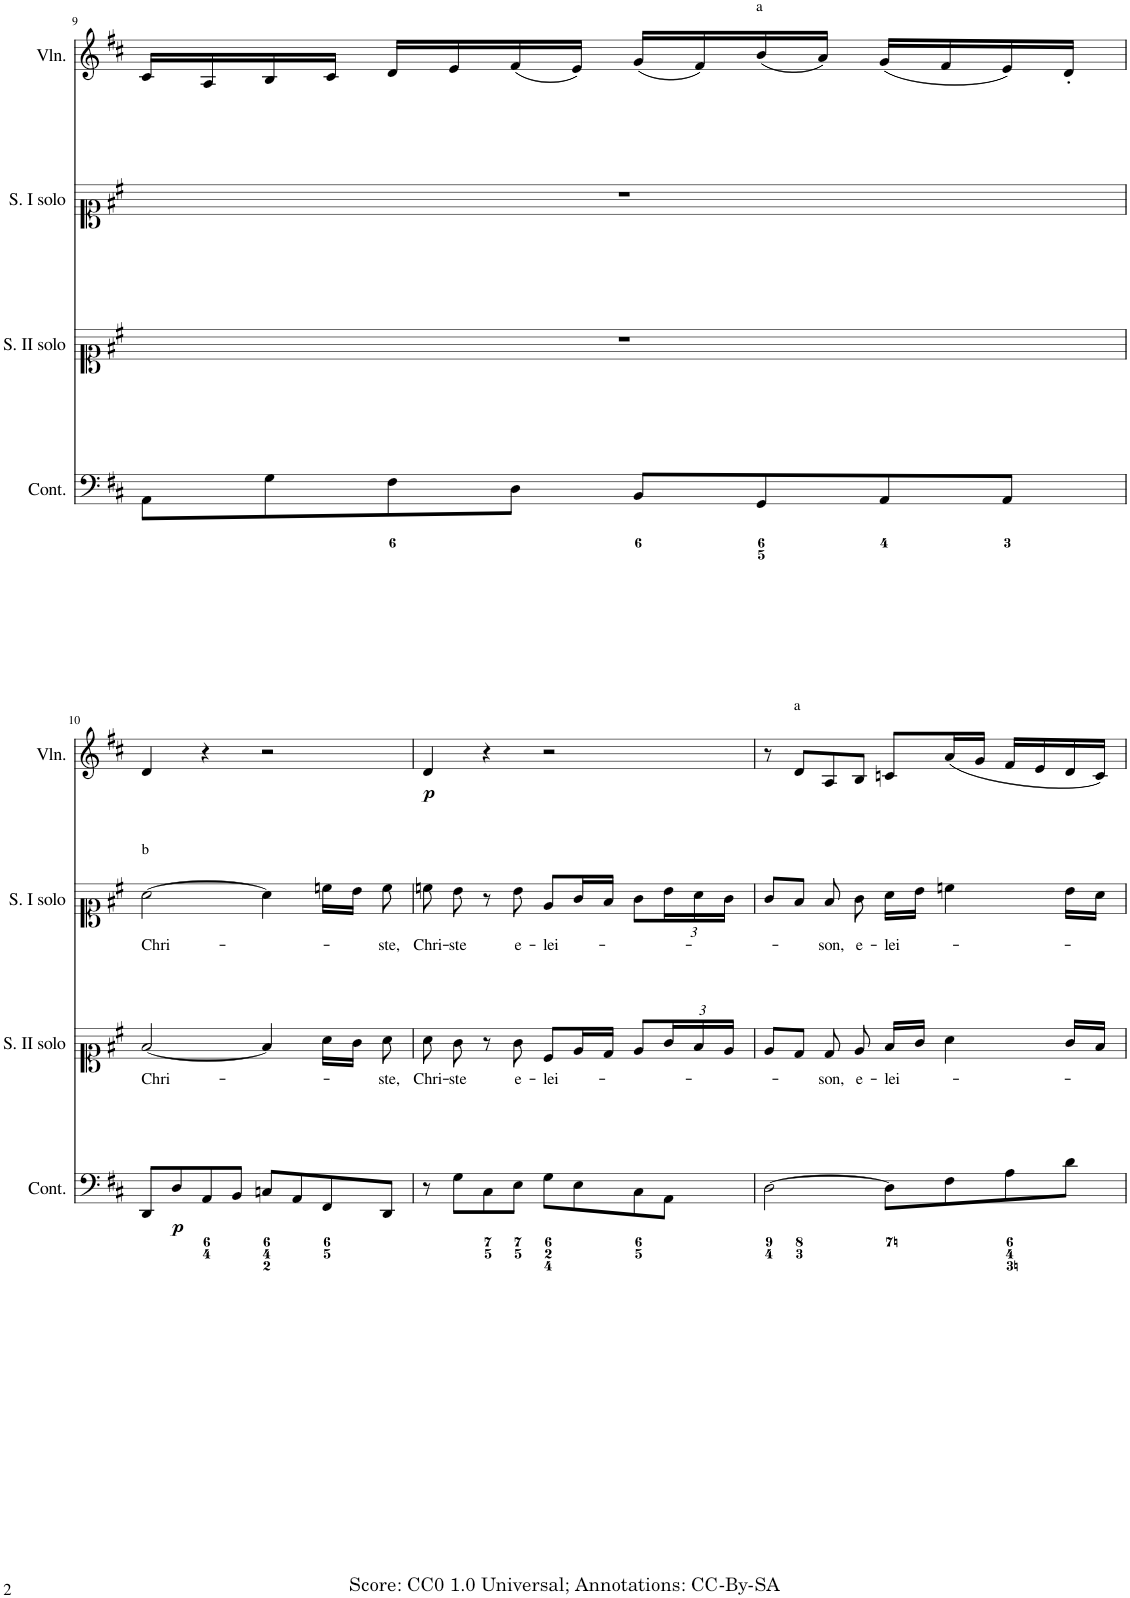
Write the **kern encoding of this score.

**kern	**dynam	**kern	**text	**kern	**text	**kern	**dynam
*part4	*part4	*part3	*part3	*part2	*part2	*part1	*part1
*staff4	*staff4	*staff3	*staff3	*staff2	*staff2	*staff1	*staff1
*I"Continuo	*	*I"Soprano II solo	*	*I"Soprano I solo	*	*I"Violino I &amp; II	*
*I'Cont.	*	*I'S. II solo	*	*I'S. I solo	*	*I'Vln.	*
!!LO:PB:g=z
*clefF4	*	*clefC1	*	*clefC1	*	*clefG2	*
*	*	*	*	*Trd-7c-12	*	*	*
*k[f#c#]	*	*k[f#c#]	*	*k[f#c#]	*	*k[f#c#]	*
*M4/4	*	*M4/4	*	*M4/4	*	*M4/4	*
*met(c)	*	*met(c)	*	*met(c)	*	*met(c)	*
=9	=9	=9	=9	=9	=9	=9	=9
8AA\L	.	1r	.	1r	.	16c#/LL	.
.	.	.	.	.	.	16A/	.
8G\	.	.	.	.	.	16B/	.
.	.	.	.	.	.	16c#/JJ	.
8F#\	.	.	.	.	.	16d/LL	.
.	.	.	.	.	.	16e/	.
8D\J	.	.	.	.	.	(16f#/	.
.	.	.	.	.	.	16e/JJ)	.
8BB/L	.	.	.	.	.	(16g/LL	.
.	.	.	.	.	.	16f#/)	.
!	!	!	!	!	!	!LO:TX:a:t=a	!
8GG/	.	.	.	.	.	(16b/	.
.	.	.	.	.	.	16a/JJ)	.
8AA/	.	.	.	.	.	(16g/LL	.
.	.	.	.	.	.	16f#/	.
8AA/J	.	.	.	.	.	16e/)	.
.	.	.	.	.	.	16d'/JJ	.
!!LO:LB:g=z
=10	=10	=10	=10	=10	=10	=10	=10
!	!	!	!	!LO:TX:a:t=b	!	!	!
!	!	!	!LO:LY:b	!	!LO:LY:b	!	!
8DD/L	.	[2f#/	Chri-	[2a\	Chri-	4d/	.
!	!LO:DY:b	!	!	!	!	!	!
8D/	p	.	.	.	.	.	.
8AA/	.	.	.	.	.	4r	.
8BB/J	.	.	.	.	.	.	.
8Cn/L	.	4f#/]	.	4a\]	.	2r	.
8AA/	.	.	.	.	.	.	.
8FF#/	.	16a\LL	.	16ccn\LL	.	.	.
.	.	16g\JJ	.	16b\JJ	.	.	.
!	!	!	!LO:LY:b	!	!LO:LY:b	!	!
8DD/J	.	8a\	-ste,	8cc\	-ste,	.	.
=11	=11	=11	=11	=11	=11	=11	=11
!	!	!	!LO:LY:b	!	!LO:LY:b	!	!LO:DY:b
8r	.	8a\	Chri-	8ccn\	Chri-	4d/	p
!	!	!	!LO:LY:b	!	!LO:LY:b	!	!
8G\L	.	8g\	-ste	8b\	-ste	.	.
8C#\	.	8r	.	8r	.	4r	.
!	!	!	!LO:LY:b	!	!LO:LY:b	!	!
8E\J	.	8g\	e-	8b\	e-	.	.
!	!	!	!LO:LY:b	!	!LO:LY:b	!	!
8G\L	.	8c#/L	-lei-	8e/L	-lei-	2r	.
8E\	.	16e/L	.	16g/L	.	.	.
.	.	16d/JJ	.	16f#/JJ	.	.	.
8C#\	.	8e/L	.	8g\L	.	.	.
*	*	*Xbrackettup	*	*Xbrackettup	*	*	*
8AA\J	.	24g/L	.	24b\L	.	.	.
.	.	24f#/	.	24a\	.	.	.
.	.	24e/JJ	.	24g\JJ	.	.	.
=12	=12	=12	=12	=12	=12	=12	=12
[2D\	.	8e/L	.	8g/L	.	8r	.
!	!	!	!	!	!	!LO:TX:a:t=a	!
.	.	8d/J	.	8f#/J	.	8d/L	.
!	!	!	!LO:LY:b	!	!LO:LY:b	!	!
.	.	8d/	-son,	8f#/	-son,	8A/	.
!	!	!	!LO:LY:b	!	!LO:LY:b	!	!
.	.	8e/	e-	8g\	e-	8B/J	.
!	!	!	!LO:LY:b	!	!LO:LY:b	!	!
8D\L]	.	16f#/LL	-lei-	16a\LL	-lei-	8cn/L	.
.	.	16g/JJ	.	16b\JJ	.	.	.
8F#\	.	4a\	.	4ccn\	.	(16a/L	.
.	.	.	.	.	.	16g/JJ	.
8A\	.	.	.	.	.	16f#/LL	.
.	.	.	.	.	.	16e/	.
8d\J	.	16g/LL	.	16b\LL	.	16d/	.
.	.	16f#/JJ	.	16a\JJ	.	16c/JJ)	.
=	=	=	=	=	=	=	=
*-	*-	*-	*-	*-	*-	*-	*-
